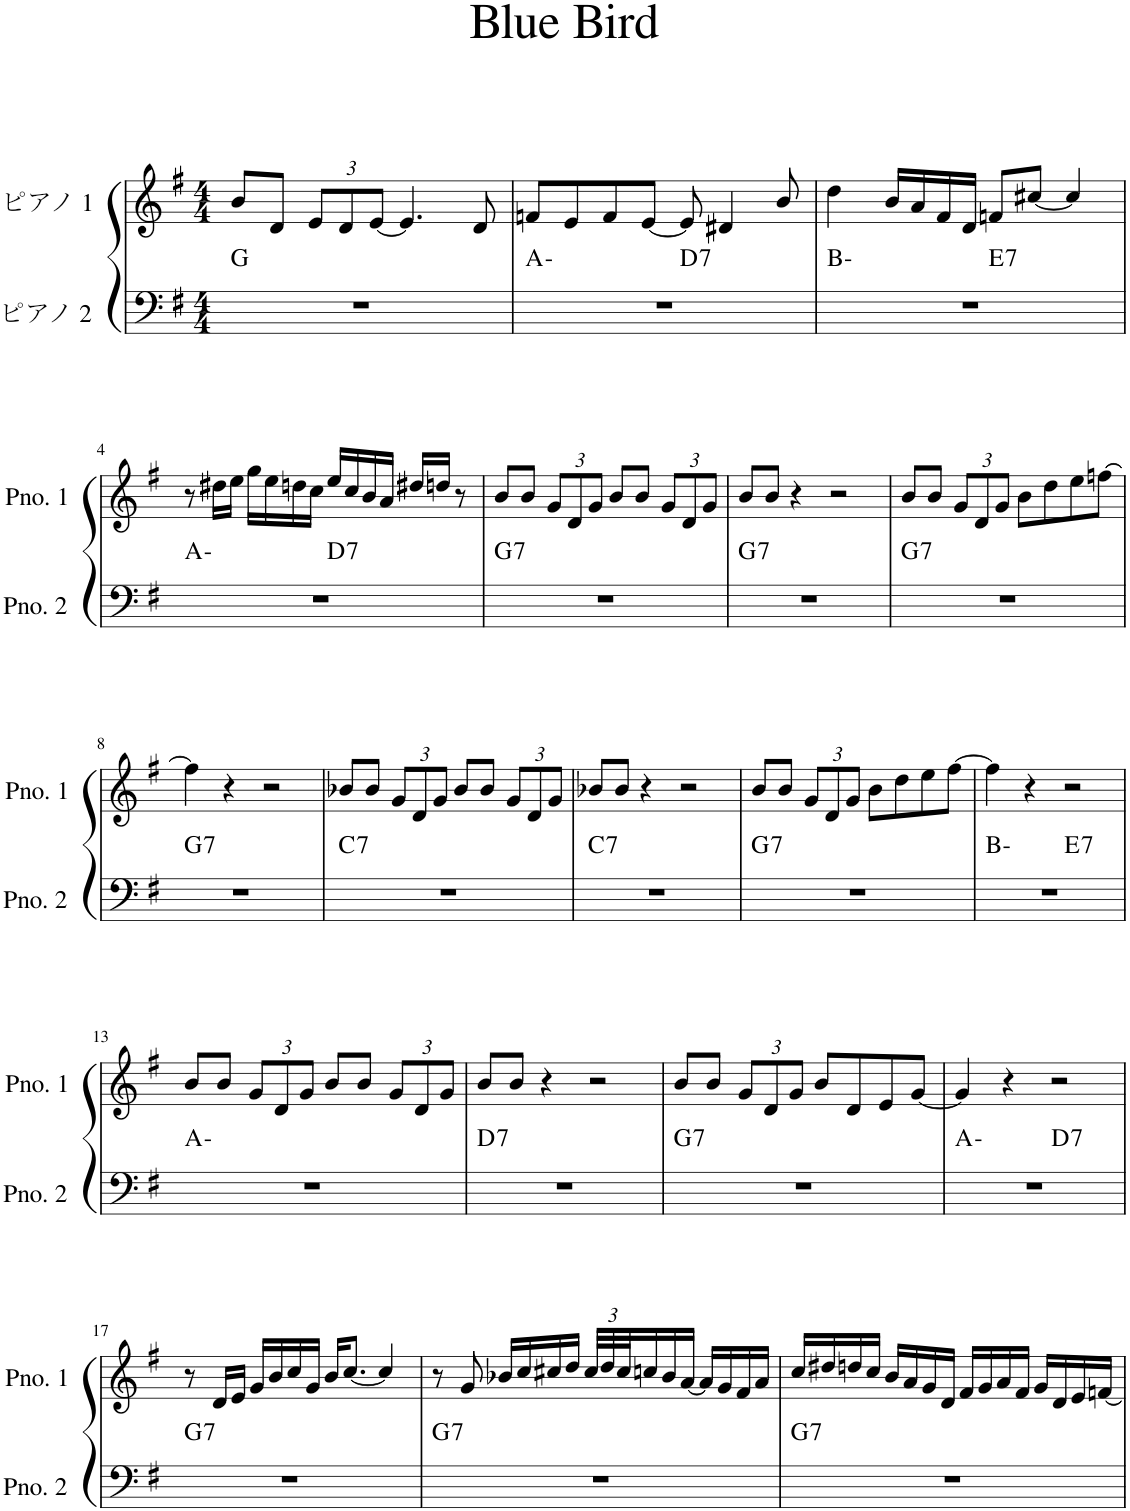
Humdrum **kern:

**kern	**harte	**kern
*part2	*part2	*part1
*staff2	*	*staff1
*I"ピアノ 2	*	*I"ピアノ 1
*clefF4	*	*clefG2
*k[f#]	*	*k[f#]
*M4/4	*	*M4/4
=1	=1	=1
1r	G:maj	8b/L
.	.	8d/J
*	*	*Xbrackettup
.	.	12e/L
.	.	12d/
.	.	[12e/J
.	.	4.e/]
.	.	8d/
=2	=2	=2
*^	*	*
1r	2ryy	A:min	8fn/L
.	.	.	8e/
.	.	.	8f/
.	.	.	[8e/J
!	!	!LO:H:kt=7	!
.	2ryy	D:7	8e/]
.	.	.	4d#X/
.	.	.	8b/
=3	=3	=3	=3
1r	2ryy	B:min	4dd\
.	.	.	16b/LL
.	.	.	16a/
.	.	.	16f#/
.	.	.	16d/JJ
!	!	!LO:H:kt=7	!
.	2ryy	E:7	8fn/L
.	.	.	[8cc#X/J
.	.	.	4cc#/]
!!LO:LB:g=z
=4	=4	=4	=4
1r	2ryy	A:min	8r
.	.	.	16dd#X\LL
.	.	.	16ee\JJ
.	.	.	16gg\LL
.	.	.	16ee\
.	.	.	16ddn\
.	.	.	16cc\JJ
!	!	!LO:H:kt=7	!
.	2ryy	D:7	16ee/LL
.	.	.	16cc/
.	.	.	16b/
.	.	.	16a/JJ
.	.	.	16dd#X/LL
.	.	.	16ddn/JJ
.	.	.	8r
=5	=5	=5	=5
!	!	!LO:H:kt=7	!
*v	*v	*	*
1r	G:7	8b/L
.	.	8b/J
.	.	12g/L
.	.	12d/
.	.	12g/J
.	.	8b/L
.	.	8b/J
.	.	12g/L
.	.	12d/
.	.	12g/J
=6	=6	=6
!	!LO:H:kt=7	!
1r	G:7	8b/L
.	.	8b/J
.	.	4r
.	.	2r
=7	=7	=7
!	!LO:H:kt=7	!
1r	G:7	8b/L
.	.	8b/J
.	.	12g/L
.	.	12d/
.	.	12g/J
.	.	8b\L
.	.	8dd\
.	.	8ee\
.	.	[8ffn\J
!!LO:LB:g=z
=8	=8	=8
!	!LO:H:kt=7	!
1r	G:7	4ff\]
.	.	4r
.	.	2r
=9	=9	=9
!	!LO:H:kt=7	!
1r	C:7	8b-X/L
.	.	8b-/J
.	.	12g/L
.	.	12d/
.	.	12g/J
.	.	8b-/L
.	.	8b-/J
.	.	12g/L
.	.	12d/
.	.	12g/J
=10	=10	=10
!	!LO:H:kt=7	!
1r	C:7	8b-X/L
.	.	8b-/J
.	.	4r
.	.	2r
=11	=11	=11
!	!LO:H:kt=7	!
1r	G:7	8b/L
.	.	8b/J
.	.	12g/L
.	.	12d/
.	.	12g/J
.	.	8b\L
.	.	8dd\
.	.	8ee\
.	.	[8ff#\J
=12	=12	=12
*^	*	*
1r	2ryy	B:min	4ff#\]
.	.	.	4r
!	!	!LO:H:kt=7	!
.	2ryy	E:7	2r
*v	*v	*	*
!!LO:LB:g=z
=13	=13	=13
1r	A:min	8b/L
.	.	8b/J
.	.	12g/L
.	.	12d/
.	.	12g/J
.	.	8b/L
.	.	8b/J
.	.	12g/L
.	.	12d/
.	.	12g/J
=14	=14	=14
!	!LO:H:kt=7	!
1r	D:7	8b/L
.	.	8b/J
.	.	4r
.	.	2r
=15	=15	=15
!	!LO:H:kt=7	!
1r	G:7	8b/L
.	.	8b/J
.	.	12g/L
.	.	12d/
.	.	12g/J
.	.	8b/L
.	.	8d/
.	.	8e/
.	.	[8g/J
=16	=16	=16
*^	*	*
1r	2ryy	A:min	4g/]
.	.	.	4r
!	!	!LO:H:kt=7	!
.	2ryy	D:7	2r
!!LO:LB:g=z
=17	=17	=17	=17
!	!	!LO:H:kt=7	!
*v	*v	*	*
1r	G:7	8r
.	.	16d/LL
.	.	16e/JJ
.	.	16g/LL
.	.	16b/
.	.	16cc/
.	.	16g/JJ
.	.	16b/KL
.	.	[8.cc/J
.	.	4cc/]
=18	=18	=18
!	!LO:H:kt=7	!
1r	G:7	8r
.	.	8g/
.	.	16b-X/LL
.	.	16cc/
.	.	16cc#X/
.	.	16dd/JJ
.	.	48cc#/LLL
.	.	48dd/
.	.	48cc#/J
.	.	16ccn/
.	.	16b-/
.	.	[16a/JJ
.	.	16a/LL]
.	.	16g/
.	.	16f#/
.	.	16a/JJ
=19	=19	=19
!	!LO:H:kt=7	!
1r	G:7	16cc/LL
.	.	16dd#X/
.	.	16ddn/
.	.	16cc/JJ
.	.	16b/LL
.	.	16a/
.	.	16g/
.	.	16d/JJ
.	.	16f#/LL
.	.	16g/
.	.	16a/
.	.	16f#/JJ
.	.	16g/LL
.	.	16d/
.	.	16e/
.	.	[16fn/JJ
=	=	=
*-	*-	*-
